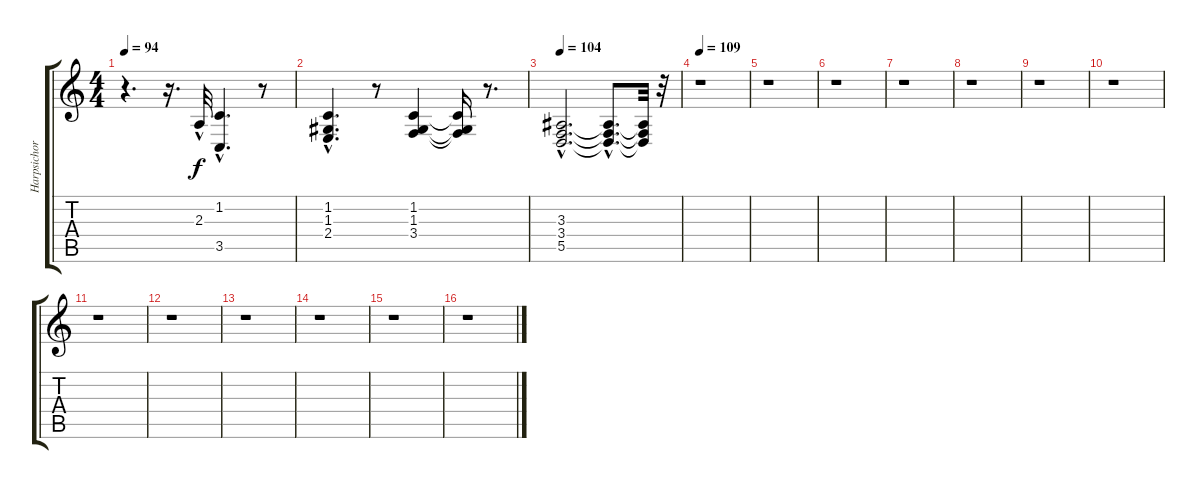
\track ("Harpsichord     " "Harpsichor") {instrument clavinet}
\staff {score tabs}
\tuning (E4 B3 G3 D3 A2 E2) {hide}
\ts (4 4)
\tempo 94
\clef g2
\ks c
r.4{d dy f instrument clavinet} r.16{d} 2.3{hac}.32 (1.2{hac} 3.5{hac}).4{d} r.8 |
(1.2{hac} 1.3{hac} 2.4{hac}).4{d} r.8 (1.2 1.3 3.4).4 (1.2{t} 1.3{t} 3.4{t}).16 r.8{d} |
\tempo 104
(3.3{hac} 3.4{hac} 5.5{hac}).2{d} (3.3{hac t} 3.4{hac t} 5.5{hac t}).8{d} (3.3{t} 3.4{t} 5.5{t}).32 r.32 |
\tempo 109
r.1 |
r.1 |
r.1 |
r.1 |
r.1 |
r.1 |
r.1 |
r.1 |
r.1 |
r.1 |
r.1 |
r.1 |
r.1
